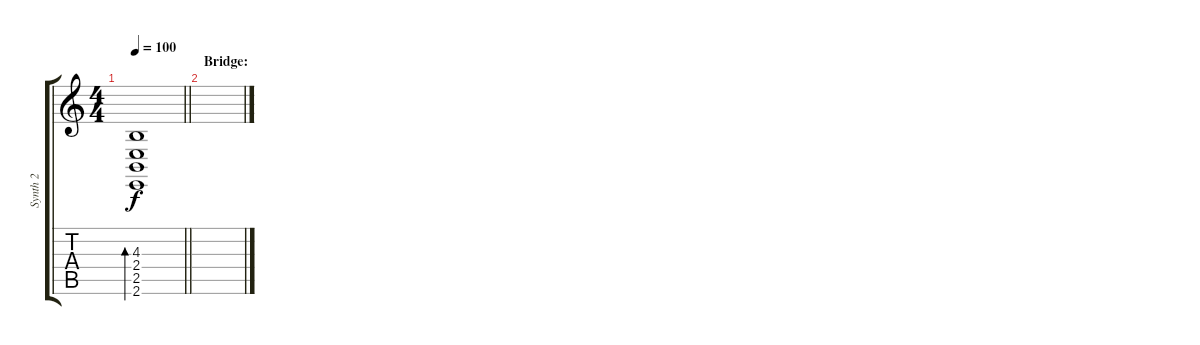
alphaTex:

\track ("Synth 2" "Synth 2") {instrument synthstrings2}
\staff {score tabs}
\tuning (E4 B3 G3 D3 A2 D2) {hide}
\ts (4 4)
\tempo 100
\clef g2
\barLineRight lightlight
\ks c
(4.3 2.4 2.5 2.6).1{bd 60 dy f} |
\section ("" "Bridge:")
